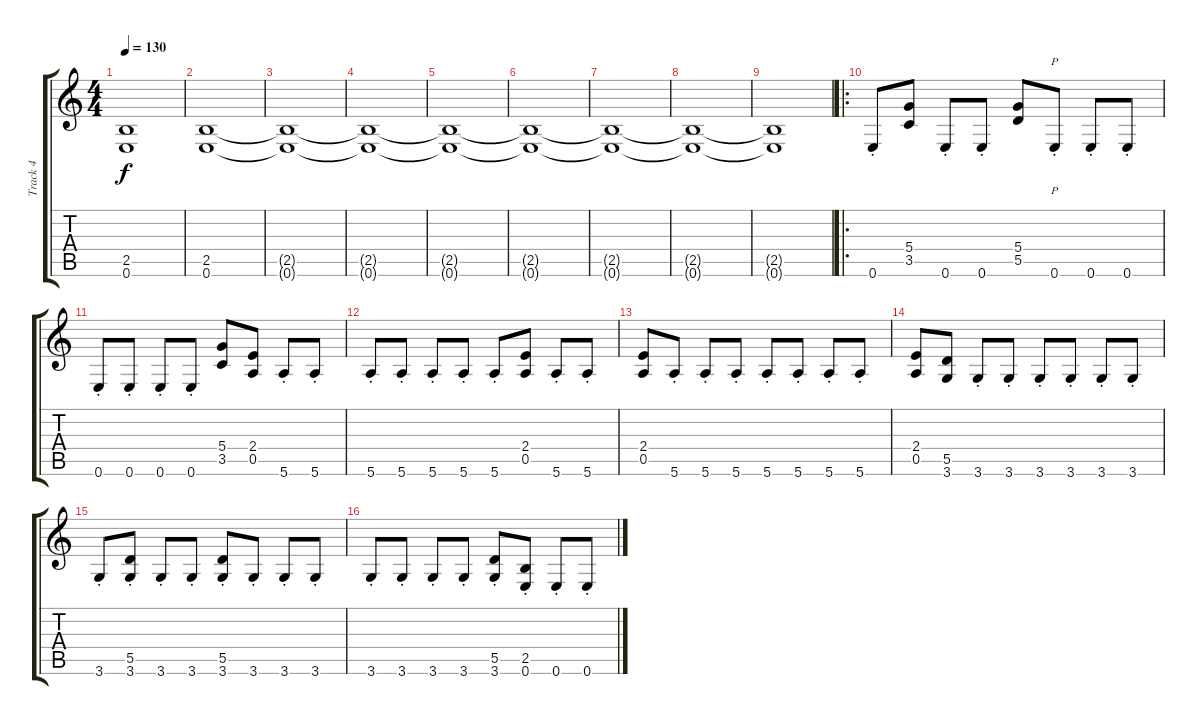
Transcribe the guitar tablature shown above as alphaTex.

\track ("Track 4" "Track 4") {instrument distortionguitar}
\staff {score tabs}
\tuning (E4 B3 G3 D3 A2 E2) {hide}
\ts (4 4)
\tempo 130
\clef g2
\ks c
(2.5{t} 0.6{t}).1{dy f} |
(2.5 0.6).1 |
(2.5{t} 0.6{t}).1 |
(2.5{t} 0.6{t}).1 |
(2.5{t} 0.6{t}).1 |
(2.5{t} 0.6{t}).1 |
(2.5{t} 0.6{t}).1 |
(2.5{t} 0.6{t}).1 |
(2.5{t} 0.6{t}).1 |
\ro
0.6{st}.8 (5.4 3.5).8 0.6{st}.8 0.6{st}.8 (5.4 5.5).8 0.6{st}.8{p} 0.6{st}.8 0.6{st}.8 |
0.6{st}.8 0.6{st}.8 0.6{st}.8 0.6{st}.8 (5.4 3.5).8 (2.4 0.5).8 5.6{st}.8 5.6{st}.8 |
5.6{st}.8 5.6{st}.8 5.6{st}.8 5.6{st}.8 5.6{st}.8 (2.4 0.5).8 5.6{st}.8 5.6{st}.8 |
(2.4 0.5).8 5.6{st}.8 5.6{st}.8 5.6{st}.8 5.6{st}.8 5.6{st}.8 5.6{st}.8 5.6{st}.8 |
(2.4 0.5).8 (5.5 3.6).8 3.6{st}.8 3.6{st}.8 3.6{st}.8 3.6{st}.8 3.6{st}.8 3.6{st}.8 |
3.6{st}.8 (5.5 3.6{st}).8 3.6{st}.8 3.6{st}.8 (5.5 3.6{st}).8 3.6{st}.8 3.6{st}.8 3.6{st}.8 |
3.6{st}.8 3.6{st}.8 3.6{st}.8 3.6{st}.8 (5.5 3.6{st}).8 (2.5 0.6{st}).8 0.6{st}.8 0.6{st}.8
